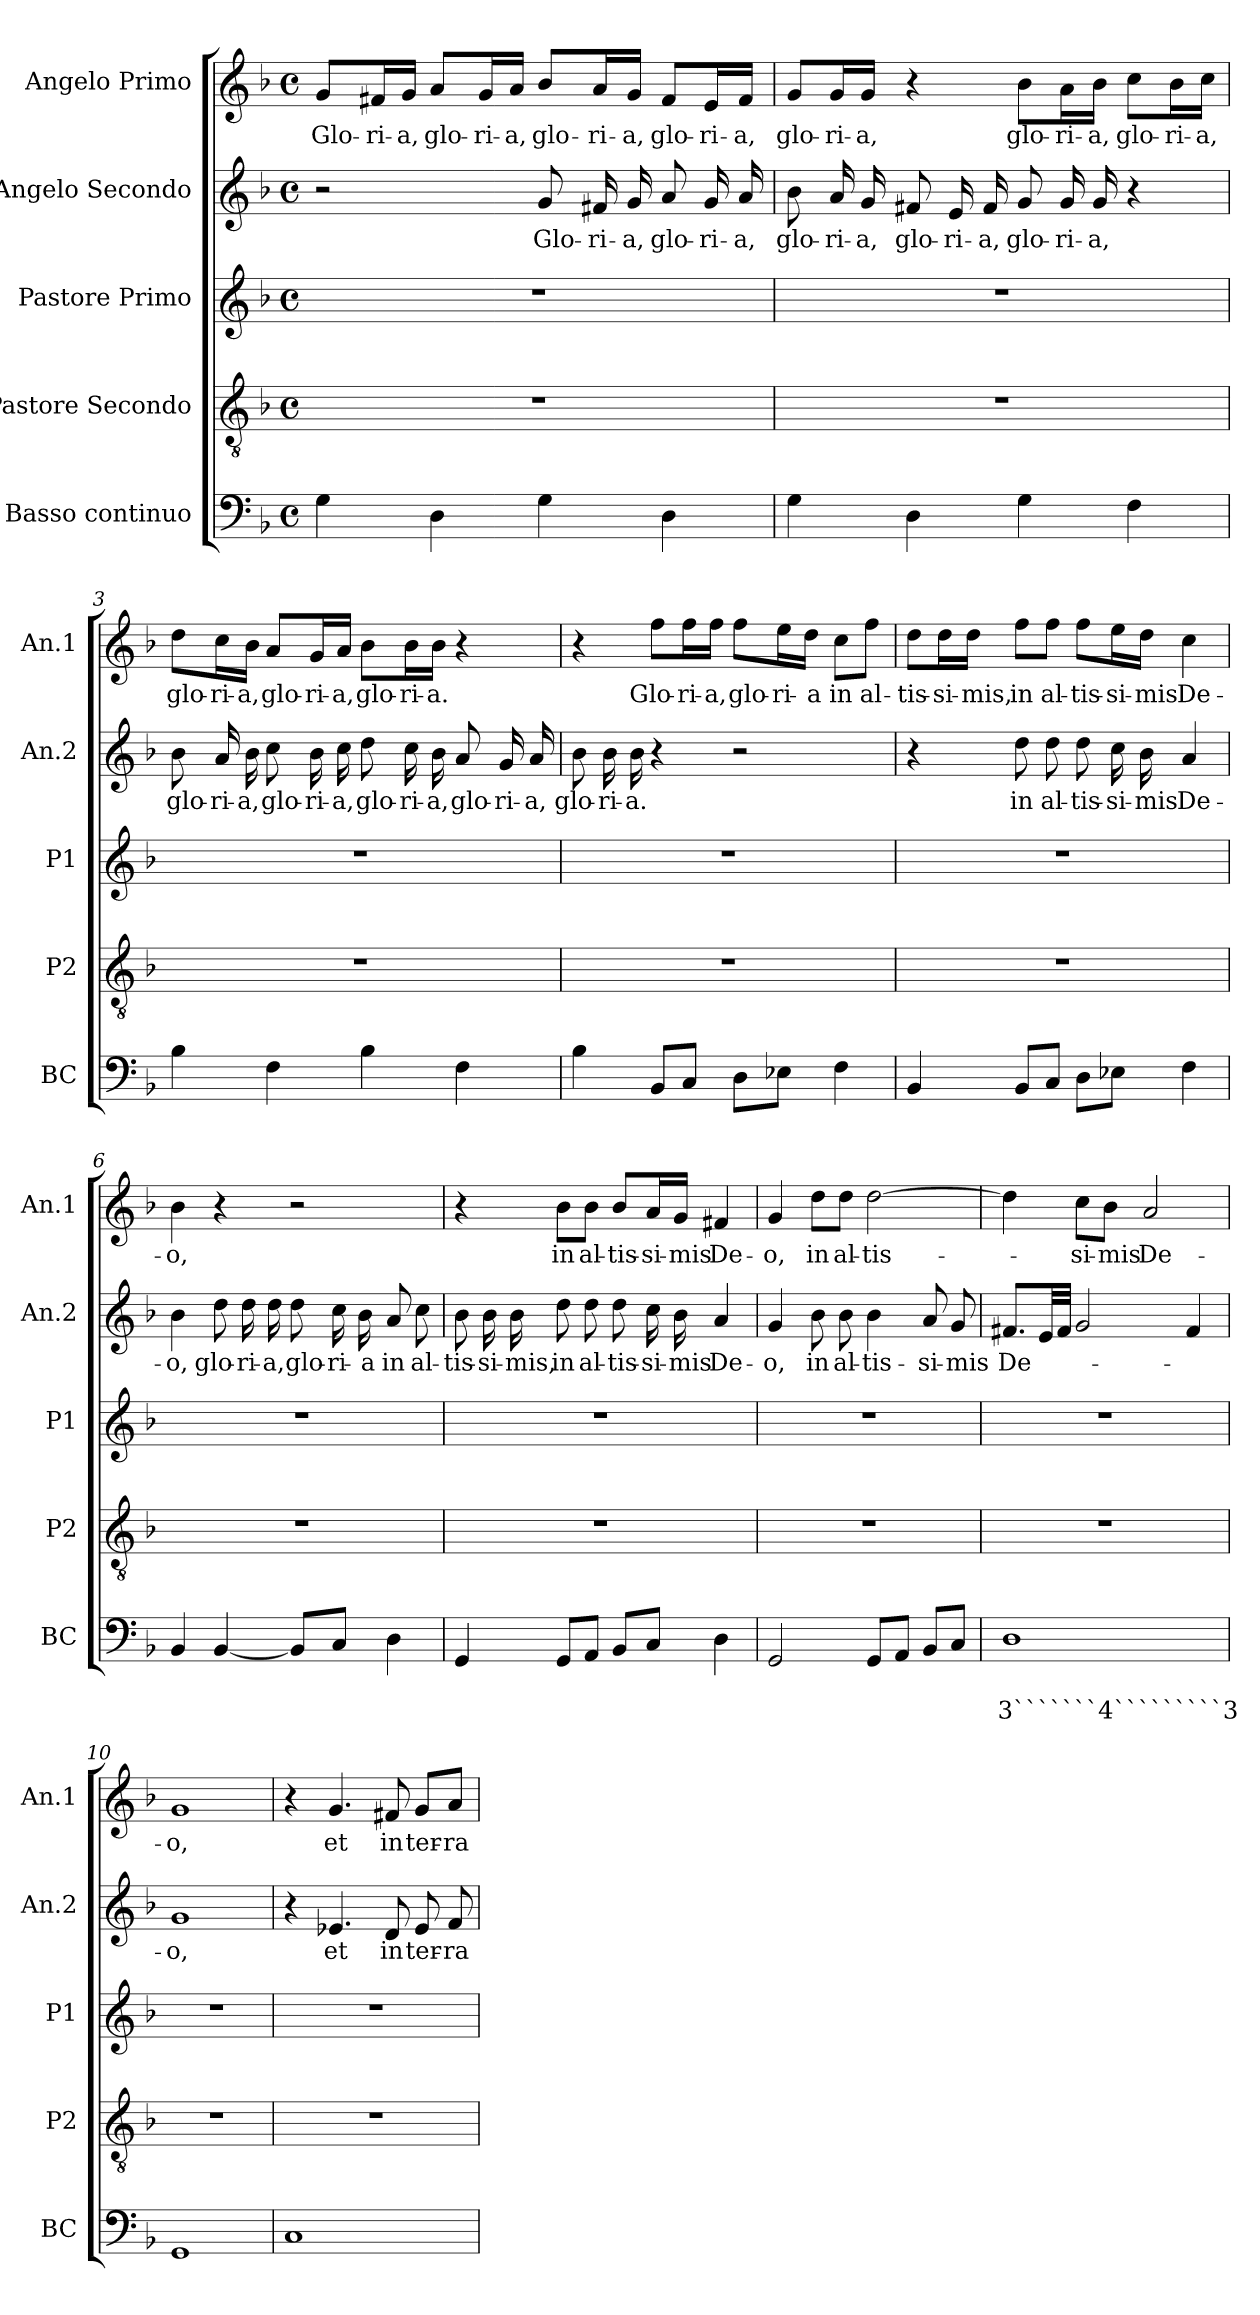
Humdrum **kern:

**kern	**text	**text	**kern	**kern	**kern	**text	**kern	**text
*part5	*part5	*part5	*part4	*part3	*part2	*part2	*part1	*part1
*staff5	*staff5	*staff5	*staff4	*staff3	*staff2	*staff2	*staff1	*staff1
*I"Basso continuo	*	*	*I"Pastore Secondo	*I"Pastore Primo	*I"Angelo Secondo	*	*I"Angelo Primo	*
*I'BC	*	*	*I'P2	*I'P1	*I'An.2	*	*I'An.1	*
*clefF4	*	*	*clefGv2	*clefG2	*clefG2	*	*clefG2	*
*k[b-]	*	*	*k[b-]	*k[b-]	*k[b-]	*	*k[b-]	*
*F:	*	*	*F:	*F:	*F:	*	*F:	*
*M4/4	*	*	*M4/4	*M4/4	*M4/4	*	*M4/4	*
*met(c)	*	*	*met(c)	*met(c)	*met(c)	*	*met(c)	*
=1	=1	=1	=1	=1	=1	=1	=1	=1
!	!	!	!	!	!	!	!	!LO:LY:b
4G\	.	.	1r	1r	2r	.	8g/L	Glo-
!	!	!	!	!	!	!	!	!LO:LY:b
.	.	.	.	.	.	.	16f#X/L	-ri-
!	!	!	!	!	!	!	!	!LO:LY:b
.	.	.	.	.	.	.	16g/JJ	-a,
!	!	!	!	!	!	!	!	!LO:LY:b
4D\	.	.	.	.	.	.	8a/L	glo-
!	!	!	!	!	!	!	!	!LO:LY:b
.	.	.	.	.	.	.	16g/L	-ri-
!	!	!	!	!	!	!	!	!LO:LY:b
.	.	.	.	.	.	.	16a/JJ	-a,
!	!	!	!	!	!	!LO:LY:b	!	!LO:LY:b
4G\	.	.	.	.	8g/	Glo-	8b-/L	glo-
!	!	!	!	!	!	!LO:LY:b	!	!LO:LY:b
.	.	.	.	.	16f#X/	-ri-	16a/L	-ri-
!	!	!	!	!	!	!LO:LY:b	!	!LO:LY:b
.	.	.	.	.	16g/	-a,	16g/JJ	-a,
!	!	!	!	!	!	!LO:LY:b	!	!LO:LY:b
4D\	.	.	.	.	8a/	glo-	8f#/L	glo-
!	!	!	!	!	!	!LO:LY:b	!	!LO:LY:b
.	.	.	.	.	16g/	-ri-	16e/L	-ri-
!	!	!	!	!	!	!LO:LY:b	!	!LO:LY:b
.	.	.	.	.	16a/	-a,	16f#/JJ	-a,
=2	=2	=2	=2	=2	=2	=2	=2	=2
!	!	!	!	!	!	!LO:LY:b	!	!LO:LY:b
4G\	.	.	1r	1r	8b-\	glo-	8g/L	glo-
!	!	!	!	!	!	!LO:LY:b	!	!LO:LY:b
.	.	.	.	.	16a/	-ri-	16g/L	-ri-
!	!	!	!	!	!	!LO:LY:b	!	!LO:LY:b
.	.	.	.	.	16g/	-a,	16g/JJ	-a,
!	!	!	!	!	!	!LO:LY:b	!	!
4D\	.	.	.	.	8f#X/	glo-	4r	.
!	!	!	!	!	!	!LO:LY:b	!	!
.	.	.	.	.	16e/	-ri-	.	.
!	!	!	!	!	!	!LO:LY:b	!	!
.	.	.	.	.	16f#/	-a,	.	.
!	!	!	!	!	!	!LO:LY:b	!	!LO:LY:b
4G\	.	.	.	.	8g/	glo-	8b-\L	glo-
!	!	!	!	!	!	!LO:LY:b	!	!LO:LY:b
.	.	.	.	.	16g/	-ri-	16a\L	-ri-
!	!	!	!	!	!	!LO:LY:b	!	!LO:LY:b
.	.	.	.	.	16g/	-a,	16b-\JJ	-a,
!	!	!	!	!	!	!	!	!LO:LY:b
4F\	.	.	.	.	4r	.	8cc\L	glo-
!	!	!	!	!	!	!	!	!LO:LY:b
.	.	.	.	.	.	.	16b-\L	-ri-
!	!	!	!	!	!	!	!	!LO:LY:b
.	.	.	.	.	.	.	16cc\JJ	-a,
!!LO:LB:g=z
=3	=3	=3	=3	=3	=3	=3	=3	=3
!	!	!	!	!	!	!LO:LY:b	!	!LO:LY:b
4B-\	.	.	1r	1r	8b-\	glo-	8dd\L	glo-
!	!	!	!	!	!	!LO:LY:b	!	!LO:LY:b
.	.	.	.	.	16a/	-ri-	16cc\L	-ri-
!	!	!	!	!	!	!LO:LY:b	!	!LO:LY:b
.	.	.	.	.	16b-\	-a,	16b-\JJ	-a,
!	!	!	!	!	!	!LO:LY:b	!	!LO:LY:b
4F\	.	.	.	.	8cc\	glo-	8a/L	glo-
!	!	!	!	!	!	!LO:LY:b	!	!LO:LY:b
.	.	.	.	.	16b-\	-ri-	16g/L	-ri-
!	!	!	!	!	!	!LO:LY:b	!	!LO:LY:b
.	.	.	.	.	16cc\	-a,	16a/JJ	-a,
!	!	!	!	!	!	!LO:LY:b	!	!LO:LY:b
4B-\	.	.	.	.	8dd\	glo-	8b-\L	glo-
!	!	!	!	!	!	!LO:LY:b	!	!LO:LY:b
.	.	.	.	.	16cc\	-ri-	16b-\L	-ri-
!	!	!	!	!	!	!LO:LY:b	!	!LO:LY:b
.	.	.	.	.	16b-\	-a,	16b-\JJ	-a.
!	!	!	!	!	!	!LO:LY:b	!	!
4F\	.	.	.	.	8a/	glo-	4r	.
!	!	!	!	!	!	!LO:LY:b	!	!
.	.	.	.	.	16g/	-ri-	.	.
!	!	!	!	!	!	!LO:LY:b	!	!
.	.	.	.	.	16a/	-a,	.	.
=4	=4	=4	=4	=4	=4	=4	=4	=4
!	!	!	!	!	!	!LO:LY:b	!	!
4B-\	.	.	1r	1r	8b-\	glo-	4r	.
!	!	!	!	!	!	!LO:LY:b	!	!
.	.	.	.	.	16b-\	-ri-	.	.
!	!	!	!	!	!	!LO:LY:b	!	!
.	.	.	.	.	16b-\	-a.	.	.
!	!	!	!	!	!	!	!	!LO:LY:b
8BB-/L	.	.	.	.	4r	.	8ff\L	Glo-
!	!	!	!	!	!	!	!	!LO:LY:b
8C/J	.	.	.	.	.	.	16ff\L	-ri-
!	!	!	!	!	!	!	!	!LO:LY:b
.	.	.	.	.	.	.	16ff\JJ	-a,
!	!	!	!	!	!	!	!	!LO:LY:b
8D\L	.	.	.	.	2r	.	8ff\L	glo-
!	!	!	!	!	!	!	!	!LO:LY:b
8E-X\J	.	.	.	.	.	.	16ee\L	-ri-
!	!	!	!	!	!	!	!	!LO:LY:b
.	.	.	.	.	.	.	16dd\JJ	-a
!	!	!	!	!	!	!	!	!LO:LY:b
4F\	.	.	.	.	.	.	8cc\L	in
!	!	!	!	!	!	!	!	!LO:LY:b
.	.	.	.	.	.	.	8ff\J	al-
=5	=5	=5	=5	=5	=5	=5	=5	=5
!	!	!	!	!	!	!	!	!LO:LY:b
4BB-/	.	.	1r	1r	4r	.	8dd\L	-tis-
!	!	!	!	!	!	!	!	!LO:LY:b
.	.	.	.	.	.	.	16dd\L	-si-
!	!	!	!	!	!	!	!	!LO:LY:b
.	.	.	.	.	.	.	16dd\JJ	-mis,
!	!	!	!	!	!	!LO:LY:b	!	!LO:LY:b
8BB-/L	.	.	.	.	8dd\	in	8ff\L	in
!	!	!	!	!	!	!LO:LY:b	!	!LO:LY:b
8C/J	.	.	.	.	8dd\	al-	8ff\J	al-
!	!	!	!	!	!	!LO:LY:b	!	!LO:LY:b
8D\L	.	.	.	.	8dd\	-tis-	8ff\L	-tis-
!	!	!	!	!	!	!LO:LY:b	!	!LO:LY:b
8E-X\J	.	.	.	.	16cc\	-si-	16ee\L	-si-
!	!	!	!	!	!	!LO:LY:b	!	!LO:LY:b
.	.	.	.	.	16b-\	-mis	16dd\JJ	-mis
!	!	!	!	!	!	!LO:LY:b	!	!LO:LY:b
4F\	.	.	.	.	4a/	De-	4cc\	De-
=6	=6	=6	=6	=6	=6	=6	=6	=6
!	!	!	!	!	!	!LO:LY:b	!	!LO:LY:b
4BB-/	.	.	1r	1r	4b-\	-o,	4b-\	-o,
!	!	!	!	!	!	!LO:LY:b	!	!
[4BB-/	.	.	.	.	8dd\	glo-	4r	.
!	!	!	!	!	!	!LO:LY:b	!	!
.	.	.	.	.	16dd\	-ri-	.	.
!	!	!	!	!	!	!LO:LY:b	!	!
.	.	.	.	.	16dd\	-a,	.	.
!	!	!	!	!	!	!LO:LY:b	!	!
8BB-/L]	.	.	.	.	8dd\	glo-	2r	.
!	!	!	!	!	!	!LO:LY:b	!	!
8C/J	.	.	.	.	16cc\	-ri-	.	.
!	!	!	!	!	!	!LO:LY:b	!	!
.	.	.	.	.	16b-\	-a	.	.
!	!	!	!	!	!	!LO:LY:b	!	!
4D\	.	.	.	.	8a/	in	.	.
!	!	!	!	!	!	!LO:LY:b	!	!
.	.	.	.	.	8cc\	al-	.	.
!!LO:LB:g=z
=7	=7	=7	=7	=7	=7	=7	=7	=7
!	!	!	!	!	!	!LO:LY:b	!	!
4GG/	.	.	1r	1r	8b-\	-tis-	4r	.
!	!	!	!	!	!	!LO:LY:b	!	!
.	.	.	.	.	16b-\	-si-	.	.
!	!	!	!	!	!	!LO:LY:b	!	!
.	.	.	.	.	16b-\	-mis,	.	.
!	!	!	!	!	!	!LO:LY:b	!	!LO:LY:b
8GG/L	.	.	.	.	8dd\	in	8b-\L	in
!	!	!	!	!	!	!LO:LY:b	!	!LO:LY:b
8AA/J	.	.	.	.	8dd\	al-	8b-\J	al-
!	!	!	!	!	!	!LO:LY:b	!	!LO:LY:b
8BB-/L	.	.	.	.	8dd\	-tis-	8b-/L	-tis-
!	!	!	!	!	!	!LO:LY:b	!	!LO:LY:b
8C/J	.	.	.	.	16cc\	-si-	16a/L	-si-
!	!	!	!	!	!	!LO:LY:b	!	!LO:LY:b
.	.	.	.	.	16b-\	-mis	16g/JJ	-mis
!	!	!	!	!	!	!LO:LY:b	!	!LO:LY:b
4D\	.	.	.	.	4a/	De-	4f#X/	De-
=8	=8	=8	=8	=8	=8	=8	=8	=8
!	!	!	!	!	!	!LO:LY:b	!	!LO:LY:b
2GG/	.	.	1r	1r	4g/	-o,	4g/	-o,
!	!	!	!	!	!	!LO:LY:b	!	!LO:LY:b
.	.	.	.	.	8b-\	in	8dd\L	in
!	!	!	!	!	!	!LO:LY:b	!	!LO:LY:b
.	.	.	.	.	8b-\	al-	8dd\J	al-
!	!	!	!	!	!	!LO:LY:b	!	!LO:LY:b
8GG/L	.	.	.	.	4b-\	-tis-	[2dd\	-tis-
8AA/J	.	.	.	.	.	.	.	.
!	!	!	!	!	!	!LO:LY:b	!	!
8BB-/L	.	.	.	.	8a/	-si-	.	.
!	!	!	!	!	!	!LO:LY:b	!	!
8C/J	.	.	.	.	8g/	-mis	.	.
=9	=9	=9	=9	=9	=9	=9	=9	=9
!	!	!LO:LY:b	!	!	!	!LO:LY:b	!	!
1D	.	3```````4`````````3	1r	1r	8.f#X/L	De-	4dd\]	.
.	.	.	.	.	32e/LL	.	.	.
.	.	.	.	.	32f#/JJJ	.	.	.
!	!	!	!	!	!	!	!	!LO:LY:b
.	.	.	.	.	2g/	.	8cc\L	-si-
!	!	!	!	!	!	!	!	!LO:LY:b
.	.	.	.	.	.	.	8b-\J	-mis
!	!	!	!	!	!	!	!	!LO:LY:b
.	.	.	.	.	.	.	2a/	De-
.	.	.	.	.	4f#/	.	.	.
=10	=10	=10	=10	=10	=10	=10	=10	=10
!	!	!	!	!	!	!LO:LY:b	!	!LO:LY:b
1GG	.	.	1r	1r	1g	-o,	1g	-o,
=11	=11	=11	=11	=11	=11	=11	=11	=11
1C	.	.	1r	1r	4r	.	4r	.
!	!	!	!	!	!	!LO:LY:b	!	!LO:LY:b
.	.	.	.	.	4.e-X/	et	4.g/	et
!	!	!	!	!	!	!LO:LY:b	!	!LO:LY:b
.	.	.	.	.	8d/	in	8f#X/	in
!	!	!	!	!	!	!LO:LY:b	!	!LO:LY:b
.	.	.	.	.	8e-/	ter-	8g/L	ter-
!	!	!	!	!	!	!LO:LY:b	!	!LO:LY:b
.	.	.	.	.	8f/	-ra	8a/J	-ra
=	=	=	=	=	=	=	=	=
*-	*-	*-	*-	*-	*-	*-	*-	*-
